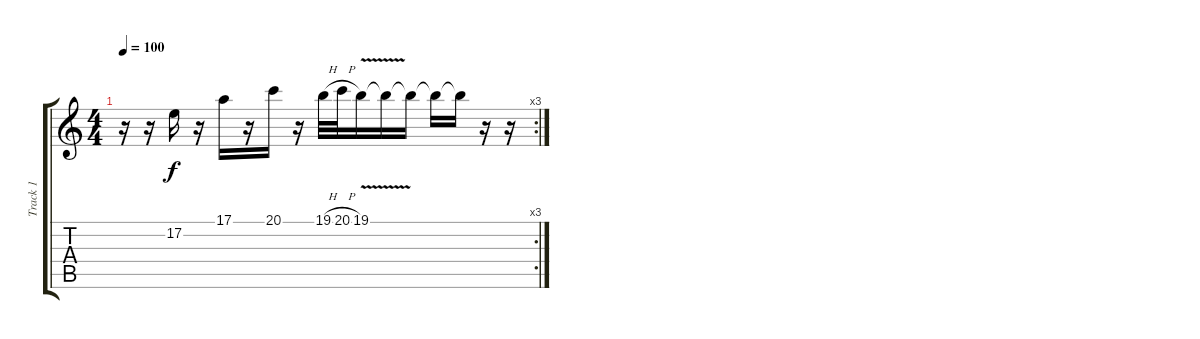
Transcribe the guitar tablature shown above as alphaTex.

\track ("Track 1" "Track 1") {instrument flute}
\staff {score tabs}
\tuning (E4 B3 G3 D3 A2 E2) {hide}
\rc 3
\ts (4 4)
\tempo 100
\clef g2
\ks c
r.16{dy f} r.16 17.2.16 r.16 17.1.16 r.16 20.1.16 r.16 19.1{h}.32 20.1{h}.32 19.1{v}.16 19.1{t}.16 19.1{t}.16 19.1{t}.16 19.1{t}.16 r.16 r.16
